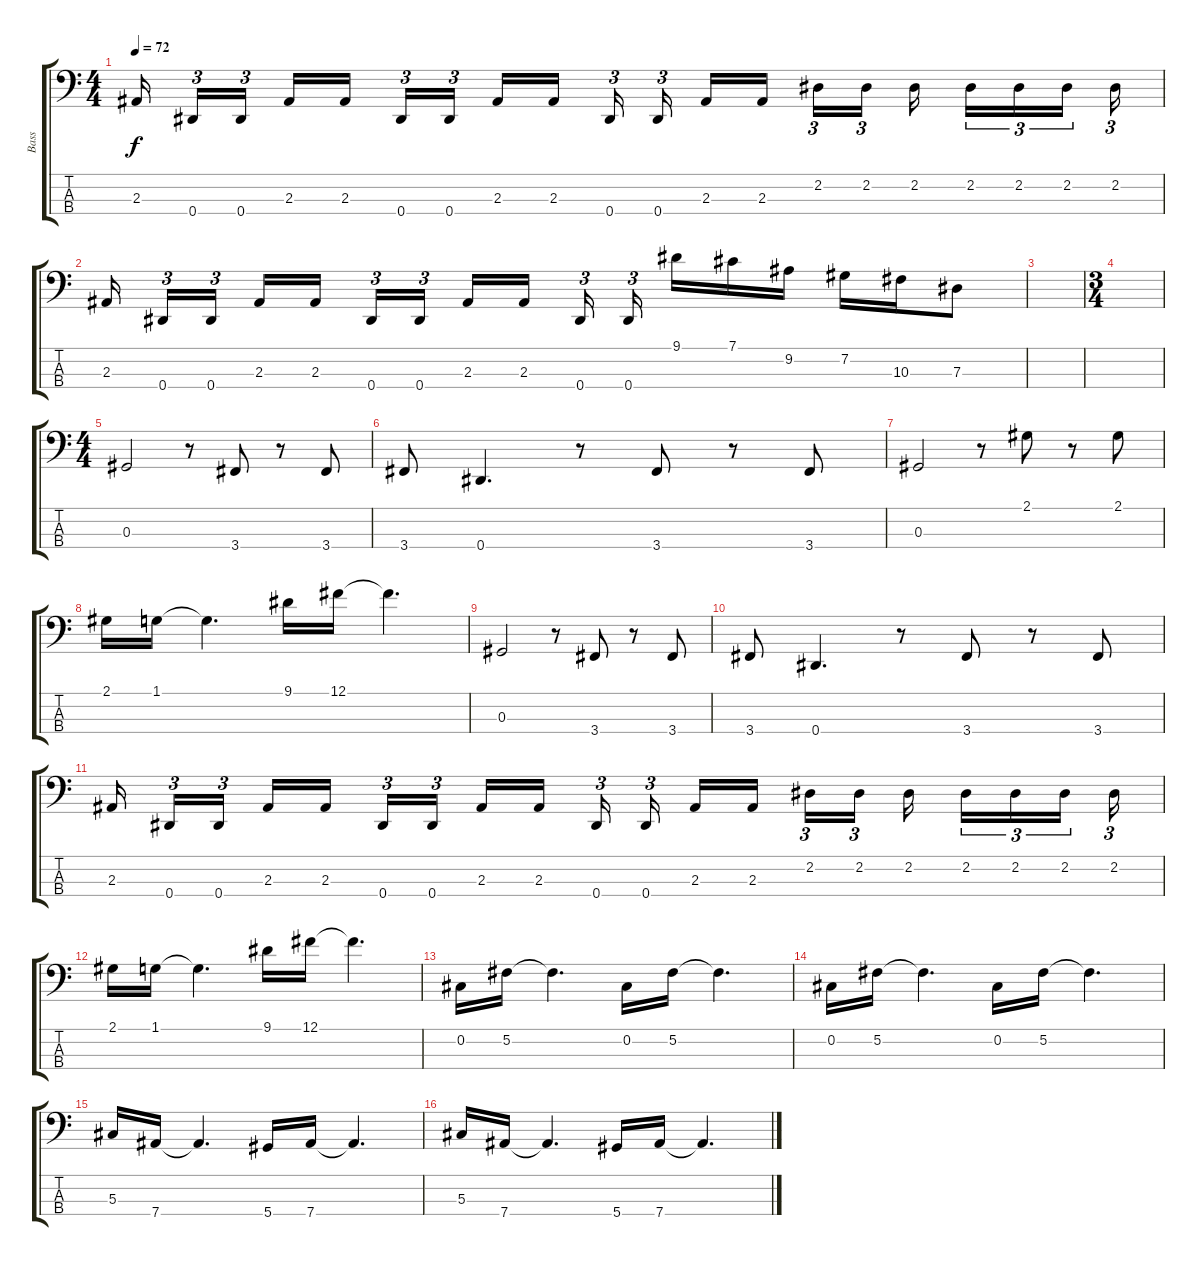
\track ("Bass" "Bass") {instrument electricbassfinger}
\staff {score tabs}
\tuning (Gb2 Db2 Ab1 Eb1) {hide}
\ts (4 4)
\tempo 72
\clef f4
\ks c
2.3.16{dy f beam splitsecondary} 0.4.16{tu (3 2)} 0.4.16{tu (3 2) beam splitsecondary} 2.3.16 2.3.16 0.4.16{tu (3 2)} 0.4.16{tu (3 2) beam splitsecondary} 2.3.16 2.3.16{beam splitsecondary} 0.4.16{tu (3 2)} 0.4.16{tu (3 2) beam splitsecondary} 2.3.16 2.3.16{beam splitsecondary} 2.2.16{tu (3 2)} 2.2.16{tu (3 2)} 2.2.16{beam splitsecondary} 2.2.16{tu (3 2)} 2.2.16{tu (3 2)} 2.2.16{tu (3 2) beam splitsecondary} 2.2.16{tu (3 2)} |
2.3.16{beam splitsecondary} 0.4.16{tu (3 2)} 0.4.16{tu (3 2) beam splitsecondary} 2.3.16 2.3.16 0.4.16{tu (3 2)} 0.4.16{tu (3 2) beam splitsecondary} 2.3.16 2.3.16{beam splitsecondary} 0.4.16{tu (3 2)} 0.4.16{tu (3 2) beam splitsecondary} 9.1.16 7.1.16 9.2.16 7.2.16 10.3.16 7.3.8 |
|
\ts (3 4)
|
\ts (4 4)
0.3.2 r.8 3.4.8 r.8 3.4.8 |
3.4.8 0.4.4{d} r.8 3.4.8 r.8 3.4.8 |
0.3.2 r.8 2.1.8 r.8 2.1.8 |
2.1.16 1.1.16 1.1{t}.4{d} 9.1.16 12.1.16 12.1{t}.4{d} |
0.3.2 r.8 3.4.8 r.8 3.4.8 |
3.4.8 0.4.4{d} r.8 3.4.8 r.8 3.4.8 |
2.3.16{beam splitsecondary} 0.4.16{tu (3 2)} 0.4.16{tu (3 2) beam splitsecondary} 2.3.16 2.3.16 0.4.16{tu (3 2)} 0.4.16{tu (3 2) beam splitsecondary} 2.3.16 2.3.16{beam splitsecondary} 0.4.16{tu (3 2)} 0.4.16{tu (3 2) beam splitsecondary} 2.3.16 2.3.16{beam splitsecondary} 2.2.16{tu (3 2)} 2.2.16{tu (3 2)} 2.2.16{beam splitsecondary} 2.2.16{tu (3 2)} 2.2.16{tu (3 2)} 2.2.16{tu (3 2) beam splitsecondary} 2.2.16{tu (3 2)} |
2.1.16 1.1.16 1.1{t}.4{d} 9.1.16 12.1.16 12.1{t}.4{d} |
0.2.16 5.2.16 5.2{t}.4{d} 0.2.16 5.2.16 5.2{t}.4{d} |
0.2.16 5.2.16 5.2{t}.4{d} 0.2.16 5.2.16 5.2{t}.4{d} |
5.3.16 7.4.16 7.4{t}.4{d} 5.4.16 7.4.16 7.4{t}.4{d} |
5.3.16 7.4.16 7.4{t}.4{d} 5.4.16 7.4.16 7.4{t}.4{d}
